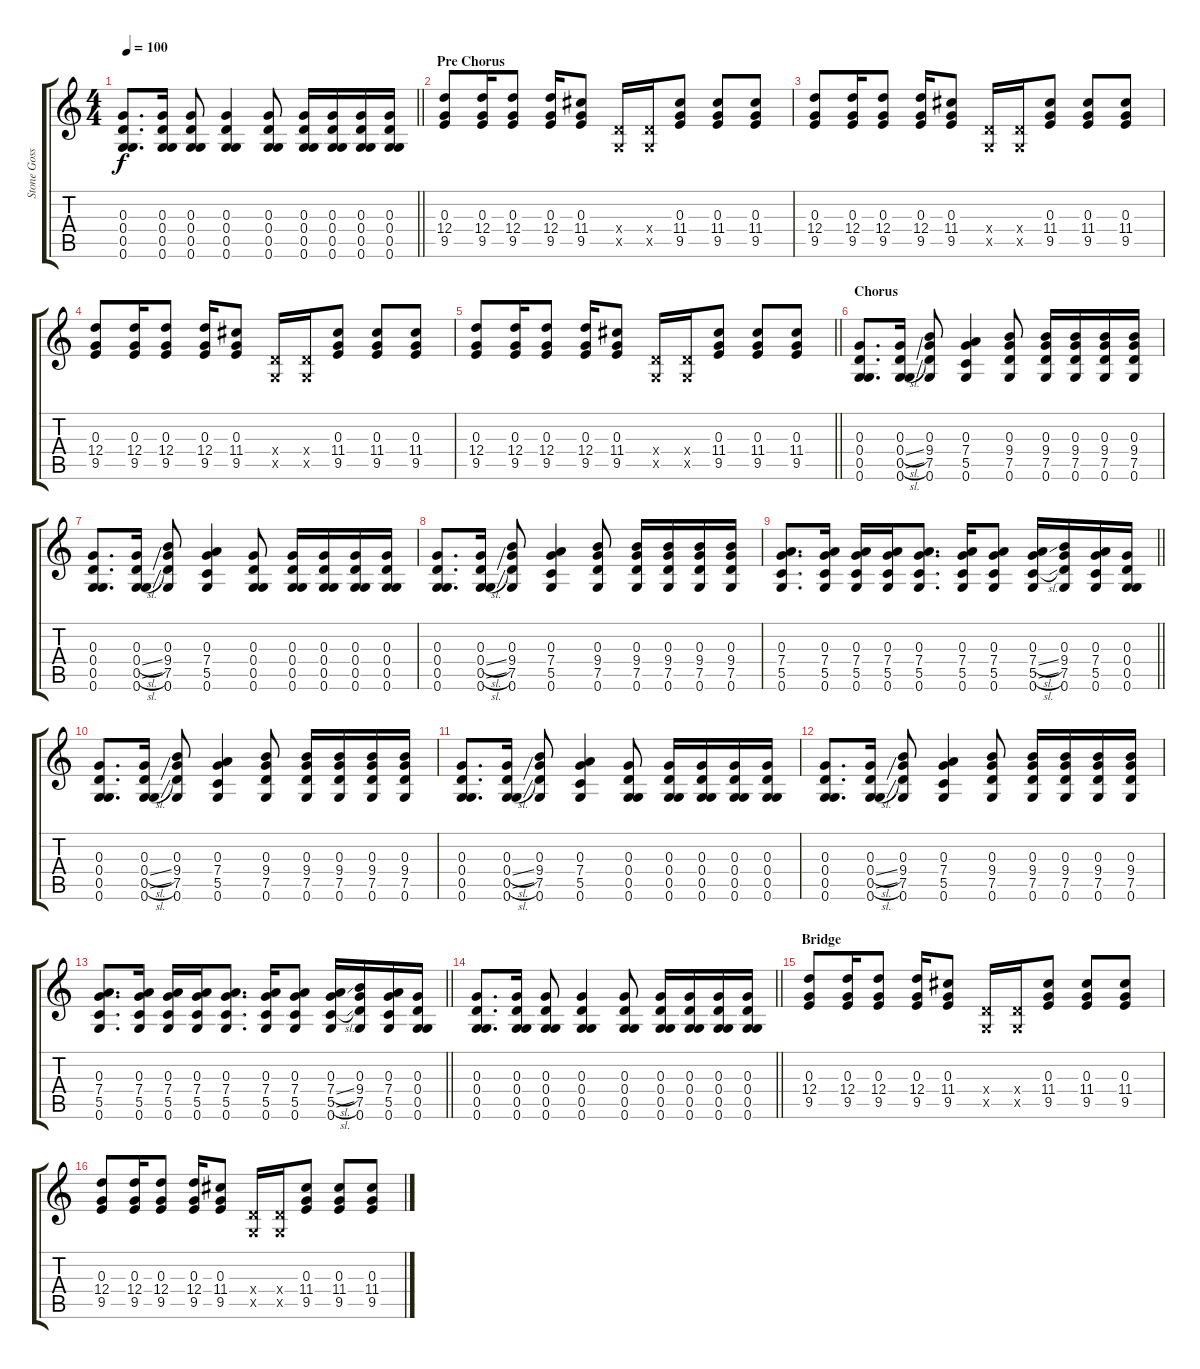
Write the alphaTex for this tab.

\track ("Stone Gossard" "Stone Goss") {instrument acousticguitarsteel}
\staff {score tabs}
\tuning (D4 B3 G3 D3 G2 G2) {hide}
\ts (4 4)
\tempo 100
\clef g2
\barLineRight lightlight
\ks c
(0.3 0.4 0.5 0.6).8{d dy f} (0.3 0.4 0.5 0.6).16 (0.3 0.4 0.5 0.6).8 (0.3 0.4 0.5 0.6).4 (0.3 0.4 0.5 0.6).8 (0.3 0.4 0.5 0.6).16 (0.3 0.4 0.5 0.6).16 (0.3 0.4 0.5 0.6).16 (0.3 0.4 0.5 0.6).16 |
\section ("" "Pre Chorus")
(0.3 12.4 9.5).8 (0.3 12.4 9.5).16 (0.3 12.4 9.5).8 (0.3 12.4 9.5).16 (0.3 11.4 9.5).8 (0.4{x} 0.5{x}).16 (0.4{x} 0.5{x}).16 (0.3 11.4 9.5).8 (0.3 11.4 9.5).8 (0.3 11.4 9.5).8 |
(0.3 12.4 9.5).8 (0.3 12.4 9.5).16 (0.3 12.4 9.5).8 (0.3 12.4 9.5).16 (0.3 11.4 9.5).8 (0.4{x} 0.5{x}).16 (0.4{x} 0.5{x}).16 (0.3 11.4 9.5).8 (0.3 11.4 9.5).8 (0.3 11.4 9.5).8 |
(0.3 12.4 9.5).8 (0.3 12.4 9.5).16 (0.3 12.4 9.5).8 (0.3 12.4 9.5).16 (0.3 11.4 9.5).8 (0.4{x} 0.5{x}).16 (0.4{x} 0.5{x}).16 (0.3 11.4 9.5).8 (0.3 11.4 9.5).8 (0.3 11.4 9.5).8 |
\barLineRight lightlight
(0.3 12.4 9.5).8 (0.3 12.4 9.5).16 (0.3 12.4 9.5).8 (0.3 12.4 9.5).16 (0.3 11.4 9.5).8 (0.4{x} 0.5{x}).16 (0.4{x} 0.5{x}).16 (0.3 11.4 9.5).8 (0.3 11.4 9.5).8 (0.3 11.4 9.5).8 |
\section ("" "Chorus")
(0.3 0.4 0.5 0.6).8{d} (0.3 0.4{sl} 0.5{sl} 0.6).16 (0.3 9.4 7.5 0.6).8 (0.3 7.4 5.5 0.6).4 (0.3 9.4 7.5 0.6).8 (0.3 9.4 7.5 0.6).16 (0.3 9.4 7.5 0.6).16 (0.3 9.4 7.5 0.6).16 (0.3 9.4 7.5 0.6).16 |
(0.3 0.4 0.5 0.6).8{d} (0.3 0.4{sl} 0.5{sl} 0.6).16 (0.3 9.4 7.5 0.6).8 (0.3 7.4 5.5 0.6).4 (0.3 0.4 0.5 0.6).8 (0.3 0.4 0.5 0.6).16 (0.3 0.4 0.5 0.6).16 (0.3 0.4 0.5 0.6).16 (0.3 0.4 0.5 0.6).16 |
(0.3 0.4 0.5 0.6).8{d} (0.3 0.4{sl} 0.5{sl} 0.6).16 (0.3 9.4 7.5 0.6).8 (0.3 7.4 5.5 0.6).4 (0.3 9.4 7.5 0.6).8 (0.3 9.4 7.5 0.6).16 (0.3 9.4 7.5 0.6).16 (0.3 9.4 7.5 0.6).16 (0.3 9.4 7.5 0.6).16 |
\barLineRight lightlight
(0.3 7.4 5.5 0.6).8{d} (0.3 7.4 5.5 0.6).16 (0.3 7.4 5.5 0.6).16 (0.3 7.4 5.5 0.6).16 (0.3 7.4 5.5 0.6).8{d} (0.3 7.4 5.5 0.6).16 (0.3 7.4 5.5 0.6).8 (0.3 7.4{sl} 5.5{sl} 0.6).16 (0.3 9.4 7.5 0.6).16 (0.3 7.4 5.5 0.6).16 (0.3 0.4 0.5 0.6).16 |
(0.3 0.4 0.5 0.6).8{d} (0.3 0.4{sl} 0.5{sl} 0.6).16 (0.3 9.4 7.5 0.6).8 (0.3 7.4 5.5 0.6).4 (0.3 9.4 7.5 0.6).8 (0.3 9.4 7.5 0.6).16 (0.3 9.4 7.5 0.6).16 (0.3 9.4 7.5 0.6).16 (0.3 9.4 7.5 0.6).16 |
(0.3 0.4 0.5 0.6).8{d} (0.3 0.4{sl} 0.5{sl} 0.6).16 (0.3 9.4 7.5 0.6).8 (0.3 7.4 5.5 0.6).4 (0.3 0.4 0.5 0.6).8 (0.3 0.4 0.5 0.6).16 (0.3 0.4 0.5 0.6).16 (0.3 0.4 0.5 0.6).16 (0.3 0.4 0.5 0.6).16 |
(0.3 0.4 0.5 0.6).8{d} (0.3 0.4{sl} 0.5{sl} 0.6).16 (0.3 9.4 7.5 0.6).8 (0.3 7.4 5.5 0.6).4 (0.3 9.4 7.5 0.6).8 (0.3 9.4 7.5 0.6).16 (0.3 9.4 7.5 0.6).16 (0.3 9.4 7.5 0.6).16 (0.3 9.4 7.5 0.6).16 |
\barLineRight lightlight
(0.3 7.4 5.5 0.6).8{d} (0.3 7.4 5.5 0.6).16 (0.3 7.4 5.5 0.6).16 (0.3 7.4 5.5 0.6).16 (0.3 7.4 5.5 0.6).8{d} (0.3 7.4 5.5 0.6).16 (0.3 7.4 5.5 0.6).8 (0.3 7.4{sl} 5.5{sl} 0.6).16 (0.3 9.4 7.5 0.6).16 (0.3 7.4 5.5 0.6).16 (0.3 0.4 0.5 0.6).16 |
\barLineRight lightlight
(0.3 0.4 0.5 0.6).8{d} (0.3 0.4 0.5 0.6).16 (0.3 0.4 0.5 0.6).8 (0.3 0.4 0.5 0.6).4 (0.3 0.4 0.5 0.6).8 (0.3 0.4 0.5 0.6).16 (0.3 0.4 0.5 0.6).16 (0.3 0.4 0.5 0.6).16 (0.3 0.4 0.5 0.6).16 |
\section ("" "Bridge")
(0.3 12.4 9.5).8 (0.3 12.4 9.5).16 (0.3 12.4 9.5).8 (0.3 12.4 9.5).16 (0.3 11.4 9.5).8 (0.4{x} 0.5{x}).16 (0.4{x} 0.5{x}).16 (0.3 11.4 9.5).8 (0.3 11.4 9.5).8 (0.3 11.4 9.5).8 |
(0.3 12.4 9.5).8 (0.3 12.4 9.5).16 (0.3 12.4 9.5).8 (0.3 12.4 9.5).16 (0.3 11.4 9.5).8 (0.4{x} 0.5{x}).16 (0.4{x} 0.5{x}).16 (0.3 11.4 9.5).8 (0.3 11.4 9.5).8 (0.3 11.4 9.5).8
